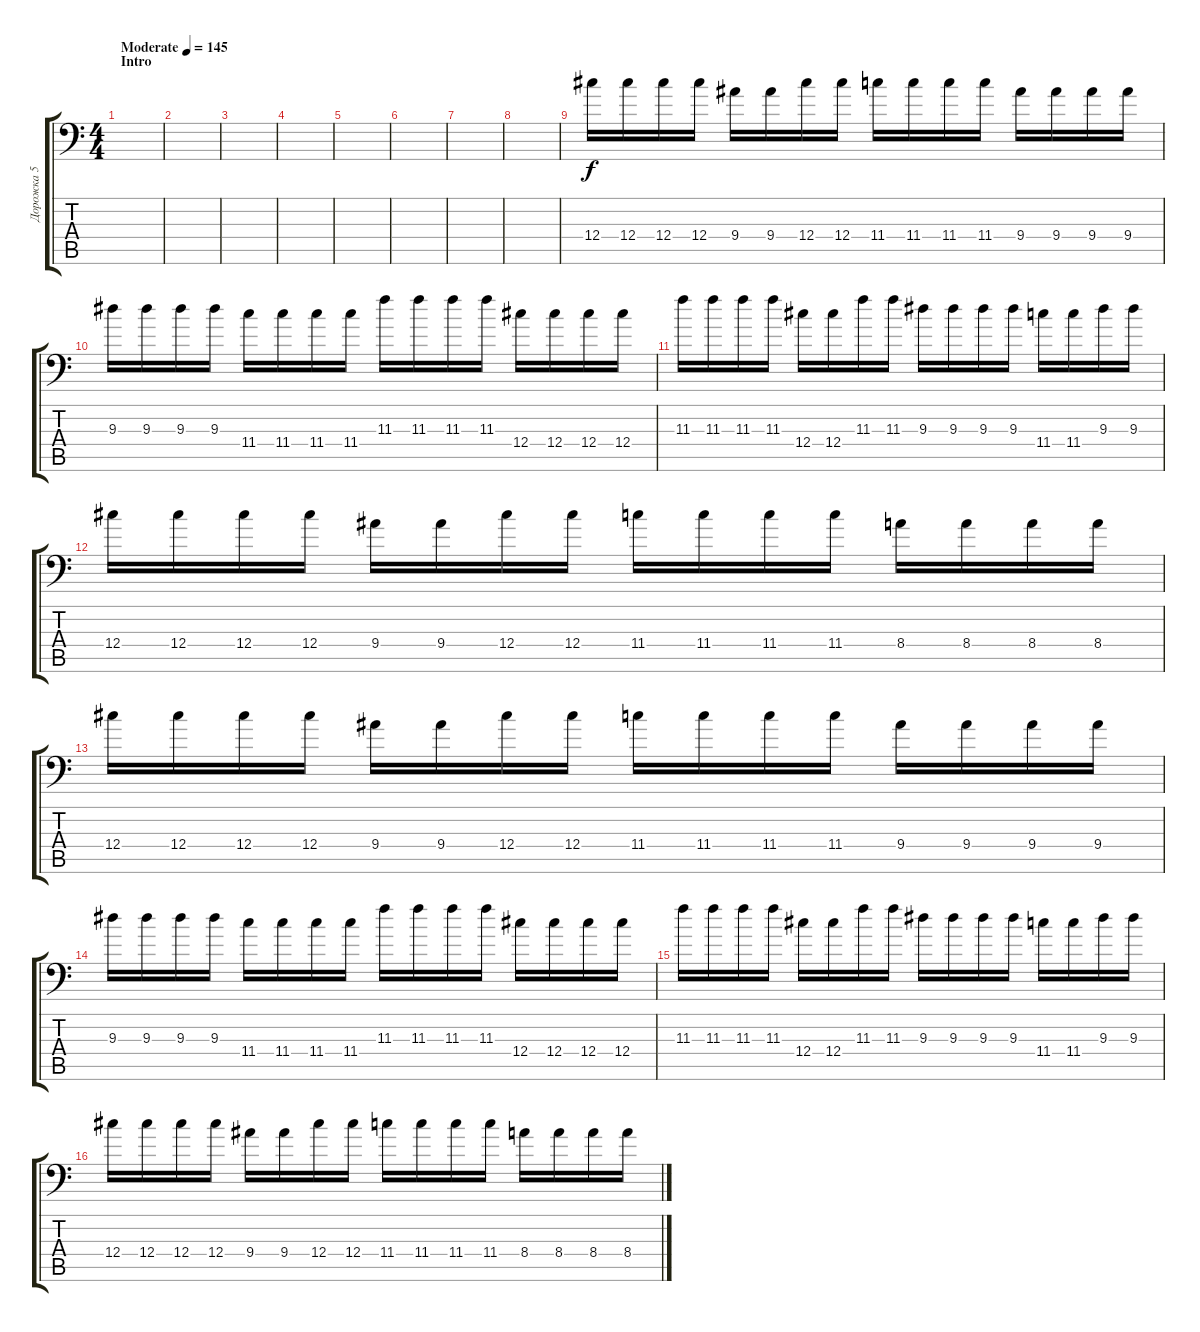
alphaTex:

\track ("Дорожка 5" "Дорожка 5") {instrument overdrivenguitar}
\staff {score tabs}
\tuning (Eb4 Bb3 Gb3 Db3 Ab2 Bb1) {hide}
\ts (4 4)
\section ("" "Intro")
\tempo (145 "Moderate")
\clef f4
\ks c
|
|
|
|
|
|
|
|
12.4.16 12.4.16 12.4.16 12.4.16 9.4.16 9.4.16 12.4.16 12.4.16 11.4.16 11.4.16 11.4.16 11.4.16 9.4.16 9.4.16 9.4.16 9.4.16 |
9.3.16 9.3.16 9.3.16 9.3.16 11.4.16 11.4.16 11.4.16 11.4.16 11.3.16 11.3.16 11.3.16 11.3.16 12.4.16 12.4.16 12.4.16 12.4.16 |
11.3.16 11.3.16 11.3.16 11.3.16 12.4.16 12.4.16 11.3.16 11.3.16 9.3.16 9.3.16 9.3.16 9.3.16 11.4.16 11.4.16 9.3.16 9.3.16 |
12.4.16 12.4.16 12.4.16 12.4.16 9.4.16 9.4.16 12.4.16 12.4.16 11.4.16 11.4.16 11.4.16 11.4.16 8.4.16 8.4.16 8.4.16 8.4.16 |
12.4.16 12.4.16 12.4.16 12.4.16 9.4.16 9.4.16 12.4.16 12.4.16 11.4.16 11.4.16 11.4.16 11.4.16 9.4.16 9.4.16 9.4.16 9.4.16 |
9.3.16 9.3.16 9.3.16 9.3.16 11.4.16 11.4.16 11.4.16 11.4.16 11.3.16 11.3.16 11.3.16 11.3.16 12.4.16 12.4.16 12.4.16 12.4.16 |
11.3.16 11.3.16 11.3.16 11.3.16 12.4.16 12.4.16 11.3.16 11.3.16 9.3.16 9.3.16 9.3.16 9.3.16 11.4.16 11.4.16 9.3.16 9.3.16 |
12.4.16 12.4.16 12.4.16 12.4.16 9.4.16 9.4.16 12.4.16 12.4.16 11.4.16 11.4.16 11.4.16 11.4.16 8.4.16 8.4.16 8.4.16 8.4.16
